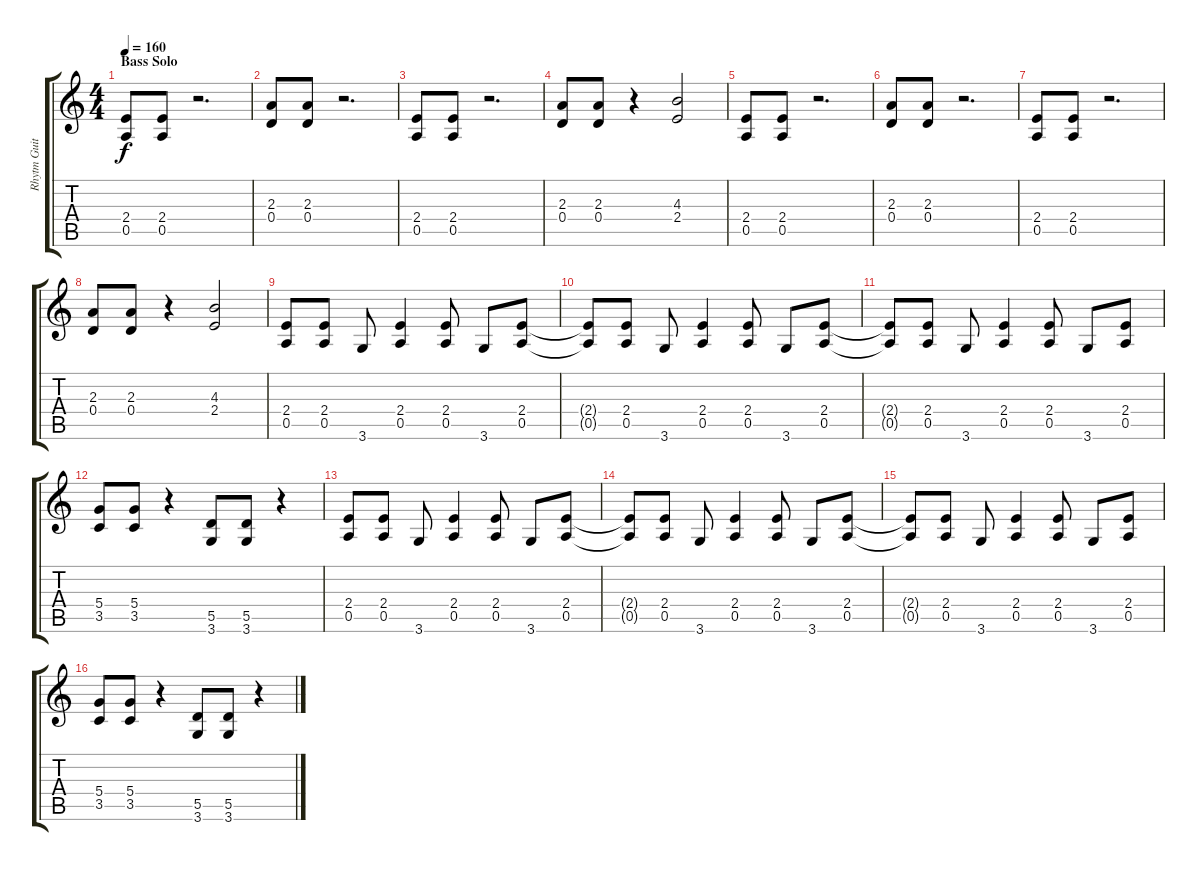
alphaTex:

\track ("Rhytm Guitar" "Rhytm Guit") {instrument distortionguitar}
\staff {score tabs}
\tuning (E4 B3 G3 D3 A2 E2) {hide}
\ts (4 4)
\section ("" "Bass Solo")
\tempo 160
\clef g2
\ks c
(2.4 0.5).8{dy f} (2.4 0.5).8 r.2{d} |
(2.3 0.4).8 (2.3 0.4).8 r.2{d} |
(2.4 0.5).8 (2.4 0.5).8 r.2{d} |
(2.3 0.4).8 (2.3 0.4).8 r.4 (4.3 2.4).2 |
(2.4 0.5).8 (2.4 0.5).8 r.2{d} |
(2.3 0.4).8 (2.3 0.4).8 r.2{d} |
(2.4 0.5).8 (2.4 0.5).8 r.2{d} |
(2.3 0.4).8 (2.3 0.4).8 r.4 (4.3 2.4).2 |
(2.4 0.5).8 (2.4 0.5).8 3.6.8 (2.4 0.5).4 (2.4 0.5).8 3.6.8 (2.4 0.5).8 |
(2.4{t} 0.5{t}).8 (2.4 0.5).8 3.6.8 (2.4 0.5).4 (2.4 0.5).8 3.6.8 (2.4 0.5).8 |
(2.4{t} 0.5{t}).8 (2.4 0.5).8 3.6.8 (2.4 0.5).4 (2.4 0.5).8 3.6.8 (2.4 0.5).8 |
(5.4 3.5).8 (5.4 3.5).8 r.4 (5.5 3.6).8 (5.5 3.6).8 r.4 |
(2.4 0.5).8 (2.4 0.5).8 3.6.8 (2.4 0.5).4 (2.4 0.5).8 3.6.8 (2.4 0.5).8 |
(2.4{t} 0.5{t}).8 (2.4 0.5).8 3.6.8 (2.4 0.5).4 (2.4 0.5).8 3.6.8 (2.4 0.5).8 |
(2.4{t} 0.5{t}).8 (2.4 0.5).8 3.6.8 (2.4 0.5).4 (2.4 0.5).8 3.6.8 (2.4 0.5).8 |
(5.4 3.5).8 (5.4 3.5).8 r.4 (5.5 3.6).8 (5.5 3.6).8 r.4
